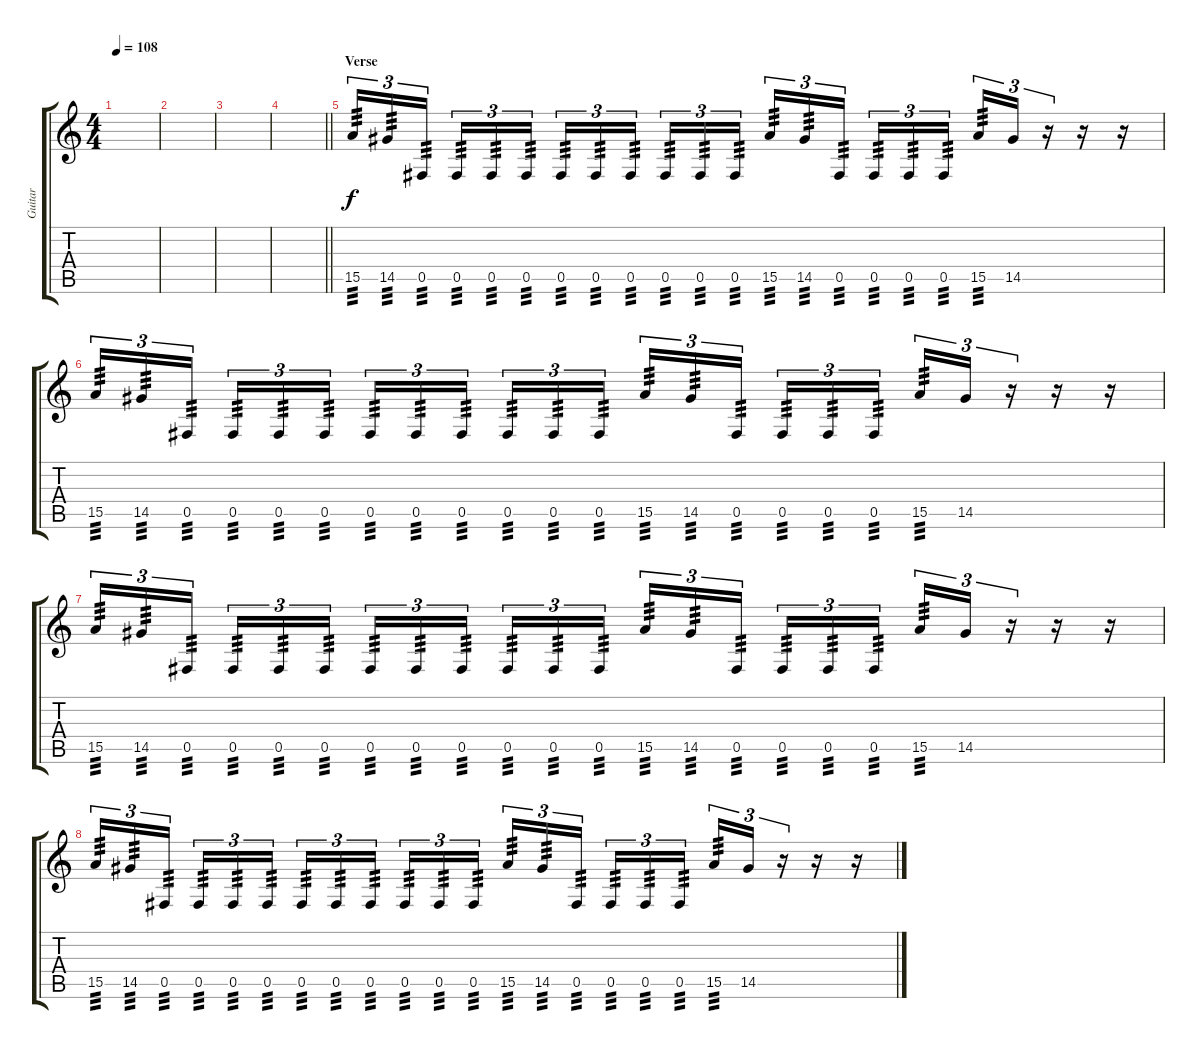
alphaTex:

\track ("Guitar" "Guitar") {instrument distortionguitar}
\staff {score tabs}
\tuning (Db4 Ab3 E3 B2 Gb2 B1) {hide}
\ts (4 4)
\tempo 108
\clef g2
\ks c
|
|
|
\barLineRight lightlight
|
\section ("" "Verse")
15.5.16{tu (3 2) tp 3} 14.5.16{tu (3 2) tp 3} 0.5.16{tu (3 2) tp 3 beam splitsecondary} 0.5.16{tu (3 2) tp 3} 0.5.16{tu (3 2) tp 3} 0.5.16{tu (3 2) tp 3} 0.5.16{tu (3 2) tp 3} 0.5.16{tu (3 2) tp 3} 0.5.16{tu (3 2) tp 3 beam splitsecondary} 0.5.16{tu (3 2) tp 3} 0.5.16{tu (3 2) tp 3} 0.5.16{tu (3 2) tp 3} 15.5.16{tu (3 2) tp 3} 14.5.16{tu (3 2) tp 3} 0.5.16{tu (3 2) tp 3 beam splitsecondary} 0.5.16{tu (3 2) tp 3} 0.5.16{tu (3 2) tp 3} 0.5.16{tu (3 2) tp 3} 15.5.16{tu (3 2) tp 3} 14.5.16{tu (3 2)} r.16{tu (3 2)} r.16 r.16 |
15.5.16{tu (3 2) tp 3} 14.5.16{tu (3 2) tp 3} 0.5.16{tu (3 2) tp 3 beam splitsecondary} 0.5.16{tu (3 2) tp 3} 0.5.16{tu (3 2) tp 3} 0.5.16{tu (3 2) tp 3} 0.5.16{tu (3 2) tp 3} 0.5.16{tu (3 2) tp 3} 0.5.16{tu (3 2) tp 3 beam splitsecondary} 0.5.16{tu (3 2) tp 3} 0.5.16{tu (3 2) tp 3} 0.5.16{tu (3 2) tp 3} 15.5.16{tu (3 2) tp 3} 14.5.16{tu (3 2) tp 3} 0.5.16{tu (3 2) tp 3 beam splitsecondary} 0.5.16{tu (3 2) tp 3} 0.5.16{tu (3 2) tp 3} 0.5.16{tu (3 2) tp 3} 15.5.16{tu (3 2) tp 3} 14.5.16{tu (3 2)} r.16{tu (3 2)} r.16 r.16 |
15.5.16{tu (3 2) tp 3} 14.5.16{tu (3 2) tp 3} 0.5.16{tu (3 2) tp 3 beam splitsecondary} 0.5.16{tu (3 2) tp 3} 0.5.16{tu (3 2) tp 3} 0.5.16{tu (3 2) tp 3} 0.5.16{tu (3 2) tp 3} 0.5.16{tu (3 2) tp 3} 0.5.16{tu (3 2) tp 3 beam splitsecondary} 0.5.16{tu (3 2) tp 3} 0.5.16{tu (3 2) tp 3} 0.5.16{tu (3 2) tp 3} 15.5.16{tu (3 2) tp 3} 14.5.16{tu (3 2) tp 3} 0.5.16{tu (3 2) tp 3 beam splitsecondary} 0.5.16{tu (3 2) tp 3} 0.5.16{tu (3 2) tp 3} 0.5.16{tu (3 2) tp 3} 15.5.16{tu (3 2) tp 3} 14.5.16{tu (3 2)} r.16{tu (3 2)} r.16 r.16 |
15.5.16{tu (3 2) tp 3} 14.5.16{tu (3 2) tp 3} 0.5.16{tu (3 2) tp 3 beam splitsecondary} 0.5.16{tu (3 2) tp 3} 0.5.16{tu (3 2) tp 3} 0.5.16{tu (3 2) tp 3} 0.5.16{tu (3 2) tp 3} 0.5.16{tu (3 2) tp 3} 0.5.16{tu (3 2) tp 3 beam splitsecondary} 0.5.16{tu (3 2) tp 3} 0.5.16{tu (3 2) tp 3} 0.5.16{tu (3 2) tp 3} 15.5.16{tu (3 2) tp 3} 14.5.16{tu (3 2) tp 3} 0.5.16{tu (3 2) tp 3 beam splitsecondary} 0.5.16{tu (3 2) tp 3} 0.5.16{tu (3 2) tp 3} 0.5.16{tu (3 2) tp 3} 15.5.16{tu (3 2) tp 3} 14.5.16{tu (3 2)} r.16{tu (3 2)} r.16 r.16
